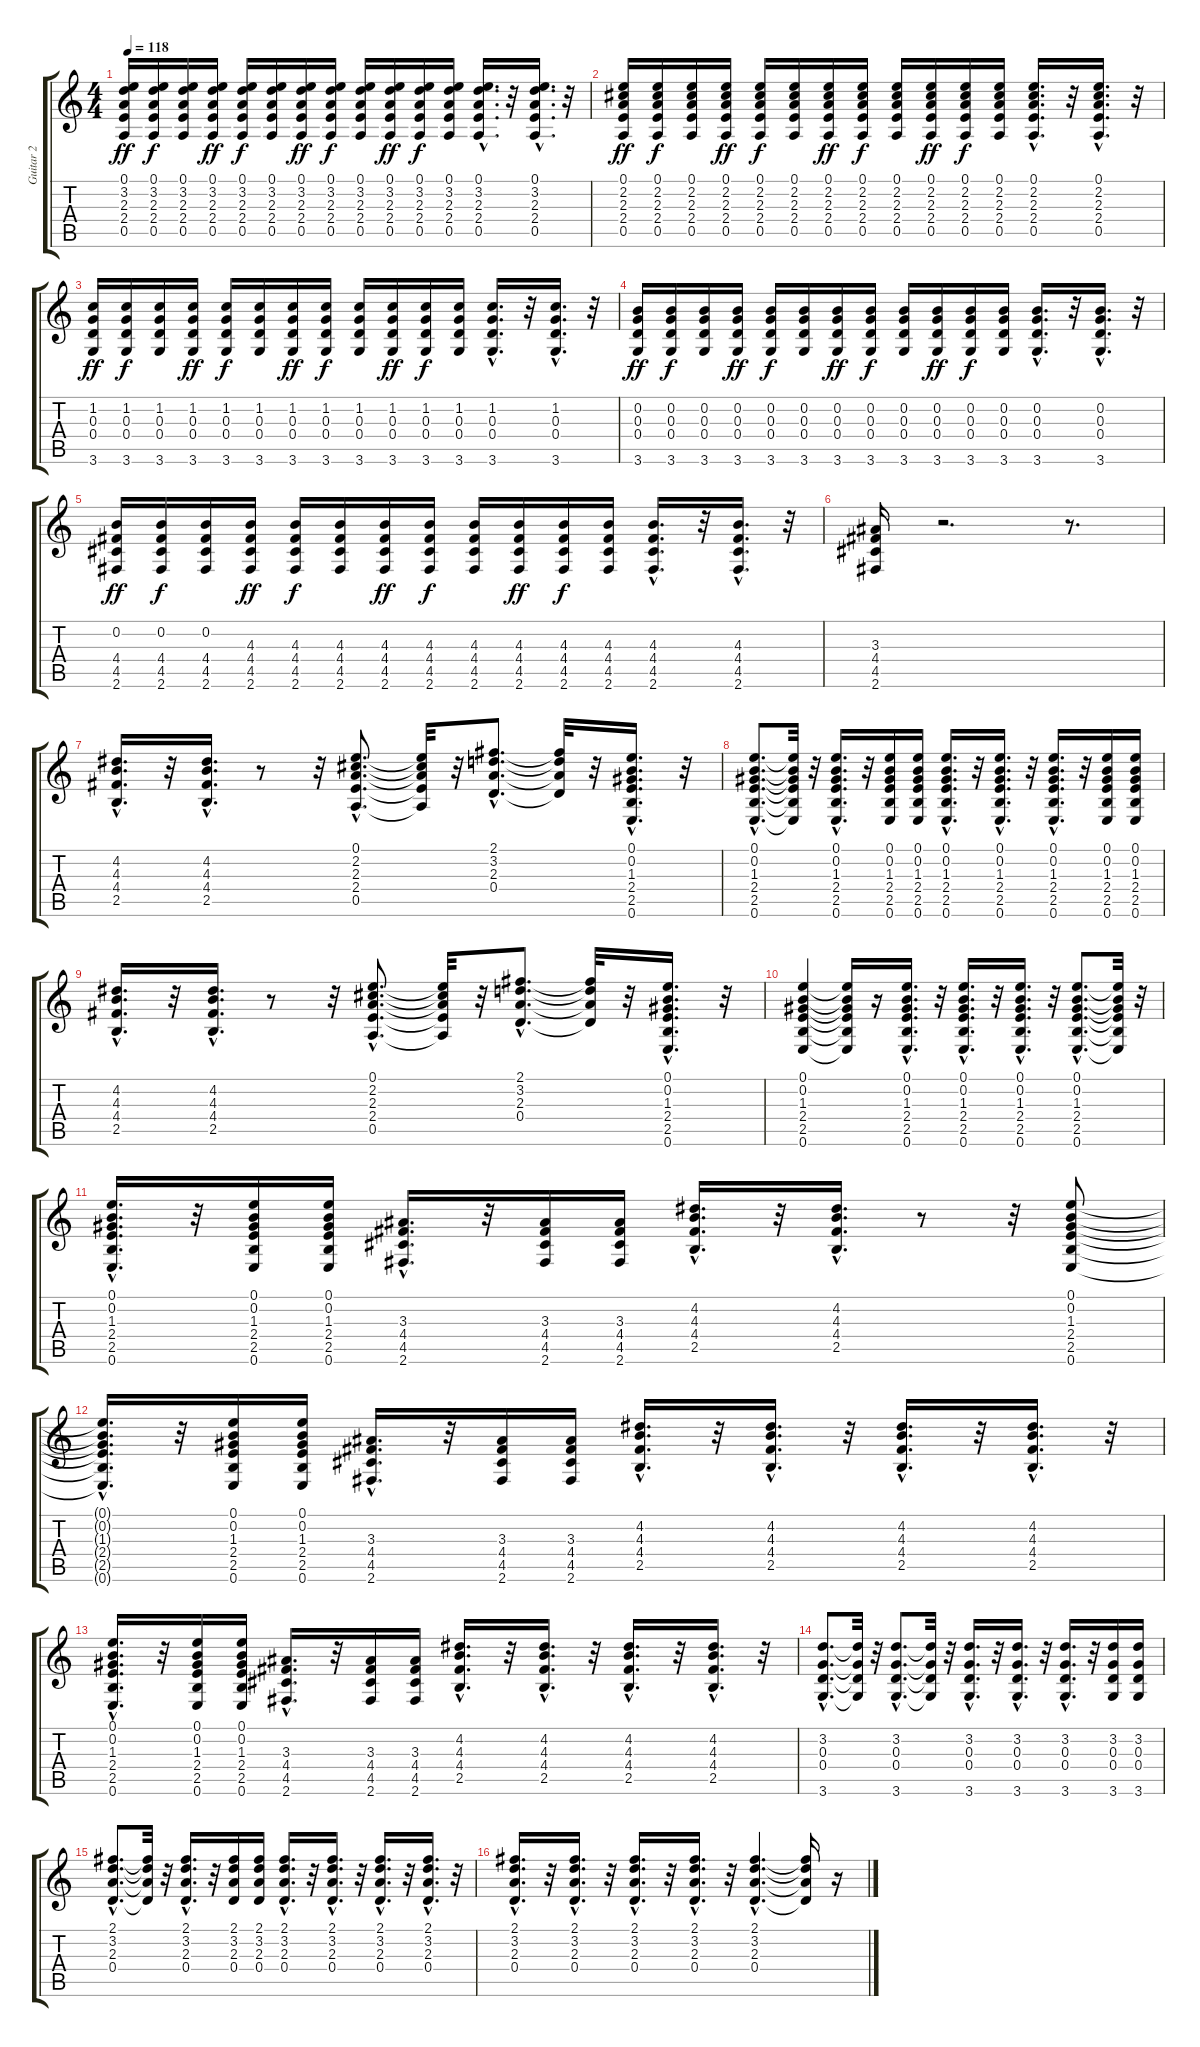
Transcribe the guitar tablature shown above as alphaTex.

\track ("Guitar 2            " "Guitar 2  ") {instrument distortionguitar}
\staff {score tabs}
\tuning (E4 B3 G3 D3 A2 E2) {hide}
\ts (4 4)
\tempo 118
\clef g2
\ks c
(0.1 3.2 2.3 2.4 0.5).16{dy ff} (0.1 3.2 2.3 2.4 0.5).16{dy f} (0.1 3.2 2.3 2.4 0.5).16 (0.1 3.2 2.3 2.4 0.5).16{dy ff} (0.1 3.2 2.3 2.4 0.5).16{dy f} (0.1 3.2 2.3 2.4 0.5).16 (0.1 3.2 2.3 2.4 0.5).16{dy ff} (0.1 3.2 2.3 2.4 0.5).16{dy f} (0.1 3.2 2.3 2.4 0.5).16 (0.1 3.2 2.3 2.4 0.5).16{dy ff} (0.1 3.2 2.3 2.4 0.5).16{dy f} (0.1 3.2 2.3 2.4 0.5).16 (0.1{hac} 3.2{hac} 2.3{hac} 2.4{hac} 0.5{hac}).16{d} r.32 (0.1{hac} 3.2{hac} 2.3{hac} 2.4{hac} 0.5{hac}).16{d} r.32 |
(0.1 2.2 2.3 2.4 0.5).16{dy ff} (0.1 2.2 2.3 2.4 0.5).16{dy f} (0.1 2.2 2.3 2.4 0.5).16 (0.1 2.2 2.3 2.4 0.5).16{dy ff} (0.1 2.2 2.3 2.4 0.5).16{dy f} (0.1 2.2 2.3 2.4 0.5).16 (0.1 2.2 2.3 2.4 0.5).16{dy ff} (0.1 2.2 2.3 2.4 0.5).16{dy f} (0.1 2.2 2.3 2.4 0.5).16 (0.1 2.2 2.3 2.4 0.5).16{dy ff} (0.1 2.2 2.3 2.4 0.5).16{dy f} (0.1 2.2 2.3 2.4 0.5).16 (0.1{hac} 2.2{hac} 2.3{hac} 2.4{hac} 0.5{hac}).16{d} r.32 (0.1{hac} 2.2{hac} 2.3{hac} 2.4{hac} 0.5{hac}).16{d} r.32 |
(1.2 0.3 0.4 3.6).16{dy ff} (1.2 0.3 0.4 3.6).16{dy f} (1.2 0.3 0.4 3.6).16 (1.2 0.3 0.4 3.6).16{dy ff} (1.2 0.3 0.4 3.6).16{dy f} (1.2 0.3 0.4 3.6).16 (1.2 0.3 0.4 3.6).16{dy ff} (1.2 0.3 0.4 3.6).16{dy f} (1.2 0.3 0.4 3.6).16 (1.2 0.3 0.4 3.6).16{dy ff} (1.2 0.3 0.4 3.6).16{dy f} (1.2 0.3 0.4 3.6).16 (1.2{hac} 0.3{hac} 0.4{hac} 3.6{hac}).16{d} r.32 (1.2{hac} 0.3{hac} 0.4{hac} 3.6{hac}).16{d} r.32 |
(0.2 0.3 0.4 3.6).16{dy ff} (0.2 0.3 0.4 3.6).16{dy f} (0.2 0.3 0.4 3.6).16 (0.2 0.3 0.4 3.6).16{dy ff} (0.2 0.3 0.4 3.6).16{dy f} (0.2 0.3 0.4 3.6).16 (0.2 0.3 0.4 3.6).16{dy ff} (0.2 0.3 0.4 3.6).16{dy f} (0.2 0.3 0.4 3.6).16 (0.2 0.3 0.4 3.6).16{dy ff} (0.2 0.3 0.4 3.6).16{dy f} (0.2 0.3 0.4 3.6).16 (0.2{hac} 0.3{hac} 0.4{hac} 3.6{hac}).16{d} r.32 (0.2{hac} 0.3{hac} 0.4{hac} 3.6{hac}).16{d} r.32 |
(0.2 4.4 4.5 2.6).16{dy ff} (0.2 4.4 4.5 2.6).16{dy f} (0.2 4.4 4.5 2.6).16 (4.3 4.4 4.5 2.6).16{dy ff} (4.3 4.4 4.5 2.6).16{dy f} (4.3 4.4 4.5 2.6).16 (4.3 4.4 4.5 2.6).16{dy ff} (4.3 4.4 4.5 2.6).16{dy f} (4.3 4.4 4.5 2.6).16 (4.3 4.4 4.5 2.6).16{dy ff} (4.3 4.4 4.5 2.6).16{dy f} (4.3 4.4 4.5 2.6).16 (4.3{hac} 4.4{hac} 4.5{hac} 2.6{hac}).16{d} r.32 (4.3{hac} 4.4{hac} 4.5{hac} 2.6{hac}).16{d} r.32 |
(3.3 4.4 4.5 2.6).16 r.2{d} r.8{d} |
(4.2{hac} 4.3{hac} 4.4{hac} 2.5{hac}).16{d} r.32 (4.2{hac} 4.3{hac} 4.4{hac} 2.5{hac}).16{d} r.8 r.32 (0.1{hac} 2.2{hac} 2.3{hac} 2.4{hac} 0.5{hac}).8{d} (0.1{t} 2.2{t} 2.3{t} 2.4{t} 0.5{t}).32 r.32 (2.1{hac} 3.2{hac} 2.3{hac} 0.4{hac}).8{d} (2.1{t} 3.2{t} 2.3{t} 0.4{t}).32 r.32 (0.1{hac} 0.2{hac} 1.3{hac} 2.4{hac} 2.5{hac} 0.6{hac}).16{d} r.32 |
(0.1{hac} 0.2{hac} 1.3{hac} 2.4{hac} 2.5{hac} 0.6{hac}).8{d} (0.1{t} 0.2{t} 1.3{t} 2.4{t} 2.5{t} 0.6{t}).32 r.32 (0.1{hac} 0.2{hac} 1.3{hac} 2.4{hac} 2.5{hac} 0.6{hac}).16{d} r.32 (0.1 0.2 1.3 2.4 2.5 0.6).16 (0.1 0.2 1.3 2.4 2.5 0.6).16 (0.1{hac} 0.2{hac} 1.3{hac} 2.4{hac} 2.5{hac} 0.6{hac}).16{d} r.32 (0.1{hac} 0.2{hac} 1.3{hac} 2.4{hac} 2.5{hac} 0.6{hac}).16{d} r.32 (0.1{hac} 0.2{hac} 1.3{hac} 2.4{hac} 2.5{hac} 0.6{hac}).16{d} r.32 (0.1 0.2 1.3 2.4 2.5 0.6).16 (0.1 0.2 1.3 2.4 2.5 0.6).16 |
(4.2{hac} 4.3{hac} 4.4{hac} 2.5{hac}).16{d} r.32 (4.2{hac} 4.3{hac} 4.4{hac} 2.5{hac}).16{d} r.8 r.32 (0.1{hac} 2.2{hac} 2.3{hac} 2.4{hac} 0.5{hac}).8{d} (0.1{t} 2.2{t} 2.3{t} 2.4{t} 0.5{t}).32 r.32 (2.1{hac} 3.2{hac} 2.3{hac} 0.4{hac}).8{d} (2.1{t} 3.2{t} 2.3{t} 0.4{t}).32 r.32 (0.1{hac} 0.2{hac} 1.3{hac} 2.4{hac} 2.5{hac} 0.6{hac}).16{d} r.32 |
(0.1 0.2 1.3 2.4 2.5 0.6).4 (0.1{t} 0.2{t} 1.3{t} 2.4{t} 2.5{t} 0.6{t}).16 r.16 (0.1{hac} 0.2{hac} 1.3{hac} 2.4{hac} 2.5{hac} 0.6{hac}).16{d} r.32 (0.1{hac} 0.2{hac} 1.3{hac} 2.4{hac} 2.5{hac} 0.6{hac}).16{d} r.32 (0.1{hac} 0.2{hac} 1.3{hac} 2.4{hac} 2.5{hac} 0.6{hac}).16{d} r.32 (0.1{hac} 0.2{hac} 1.3{hac} 2.4{hac} 2.5{hac} 0.6{hac}).8{d} (0.1{t} 0.2{t} 1.3{t} 2.4{t} 2.5{t} 0.6{t}).32 r.32 |
(0.1{hac} 0.2{hac} 1.3{hac} 2.4{hac} 2.5{hac} 0.6{hac}).16{d} r.32 (0.1 0.2 1.3 2.4 2.5 0.6).16 (0.1 0.2 1.3 2.4 2.5 0.6).16 (3.3{hac} 4.4{hac} 4.5{hac} 2.6{hac}).16{d} r.32 (3.3 4.4 4.5 2.6).16 (3.3 4.4 4.5 2.6).16 (4.2{hac} 4.3{hac} 4.4{hac} 2.5{hac}).16{d} r.32 (4.2{hac} 4.3{hac} 4.4{hac} 2.5{hac}).16{d} r.8 r.32 (0.1 0.2 1.3 2.4 2.5 0.6).8 |
(0.1{hac t} 0.2{hac t} 1.3{hac t} 2.4{hac t} 2.5{hac t} 0.6{hac t}).16{d} r.32 (0.1 0.2 1.3 2.4 2.5 0.6).16 (0.1 0.2 1.3 2.4 2.5 0.6).16 (3.3{hac} 4.4{hac} 4.5{hac} 2.6{hac}).16{d} r.32 (3.3 4.4 4.5 2.6).16 (3.3 4.4 4.5 2.6).16 (4.2{hac} 4.3{hac} 4.4{hac} 2.5{hac}).16{d} r.32 (4.2{hac} 4.3{hac} 4.4{hac} 2.5{hac}).16{d} r.32 (4.2{hac} 4.3{hac} 4.4{hac} 2.5{hac}).16{d} r.32 (4.2{hac} 4.3{hac} 4.4{hac} 2.5{hac}).16{d} r.32 |
(0.1{hac} 0.2{hac} 1.3{hac} 2.4{hac} 2.5{hac} 0.6{hac}).16{d} r.32 (0.1 0.2 1.3 2.4 2.5 0.6).16 (0.1 0.2 1.3 2.4 2.5 0.6).16 (3.3{hac} 4.4{hac} 4.5{hac} 2.6{hac}).16{d} r.32 (3.3 4.4 4.5 2.6).16 (3.3 4.4 4.5 2.6).16 (4.2{hac} 4.3{hac} 4.4{hac} 2.5{hac}).16{d} r.32 (4.2{hac} 4.3{hac} 4.4{hac} 2.5{hac}).16{d} r.32 (4.2{hac} 4.3{hac} 4.4{hac} 2.5{hac}).16{d} r.32 (4.2{hac} 4.3{hac} 4.4{hac} 2.5{hac}).16{d} r.32 |
(3.2{hac} 0.3{hac} 0.4{hac} 3.6{hac}).8{d} (3.2{t} 0.3{t} 0.4{t} 3.6{t}).32 r.32 (3.2{hac} 0.3{hac} 0.4{hac} 3.6{hac}).8{d} (3.2{t} 0.3{t} 0.4{t} 3.6{t}).32 r.32 (3.2{hac} 0.3{hac} 0.4{hac} 3.6{hac}).16{d} r.32 (3.2{hac} 0.3{hac} 0.4{hac} 3.6{hac}).16{d} r.32 (3.2{hac} 0.3{hac} 0.4{hac} 3.6{hac}).16{d} r.32 (3.2 0.3 0.4 3.6).16 (3.2 0.3 0.4 3.6).16 |
(2.1{hac} 3.2{hac} 2.3{hac} 0.4{hac}).8{d} (2.1{t} 3.2{t} 2.3{t} 0.4{t}).32 r.32 (2.1{hac} 3.2{hac} 2.3{hac} 0.4{hac}).16{d} r.32 (2.1 3.2 2.3 0.4).16 (2.1 3.2 2.3 0.4).16 (2.1{hac} 3.2{hac} 2.3{hac} 0.4{hac}).16{d} r.32 (2.1{hac} 3.2{hac} 2.3{hac} 0.4{hac}).16{d} r.32 (2.1{hac} 3.2{hac} 2.3{hac} 0.4{hac}).16{d} r.32 (2.1{hac} 3.2{hac} 2.3{hac} 0.4{hac}).16{d} r.32 |
(2.1{hac} 3.2{hac} 2.3{hac} 0.4{hac}).16{d} r.32 (2.1{hac} 3.2{hac} 2.3{hac} 0.4{hac}).16{d} r.32 (2.1{hac} 3.2{hac} 2.3{hac} 0.4{hac}).16{d} r.32 (2.1{hac} 3.2{hac} 2.3{hac} 0.4{hac}).16{d} r.32 (2.1{hac} 3.2{hac} 2.3{hac} 0.4{hac}).4{d} (2.1{t} 3.2{t} 2.3{t} 0.4{t}).16 r.16
